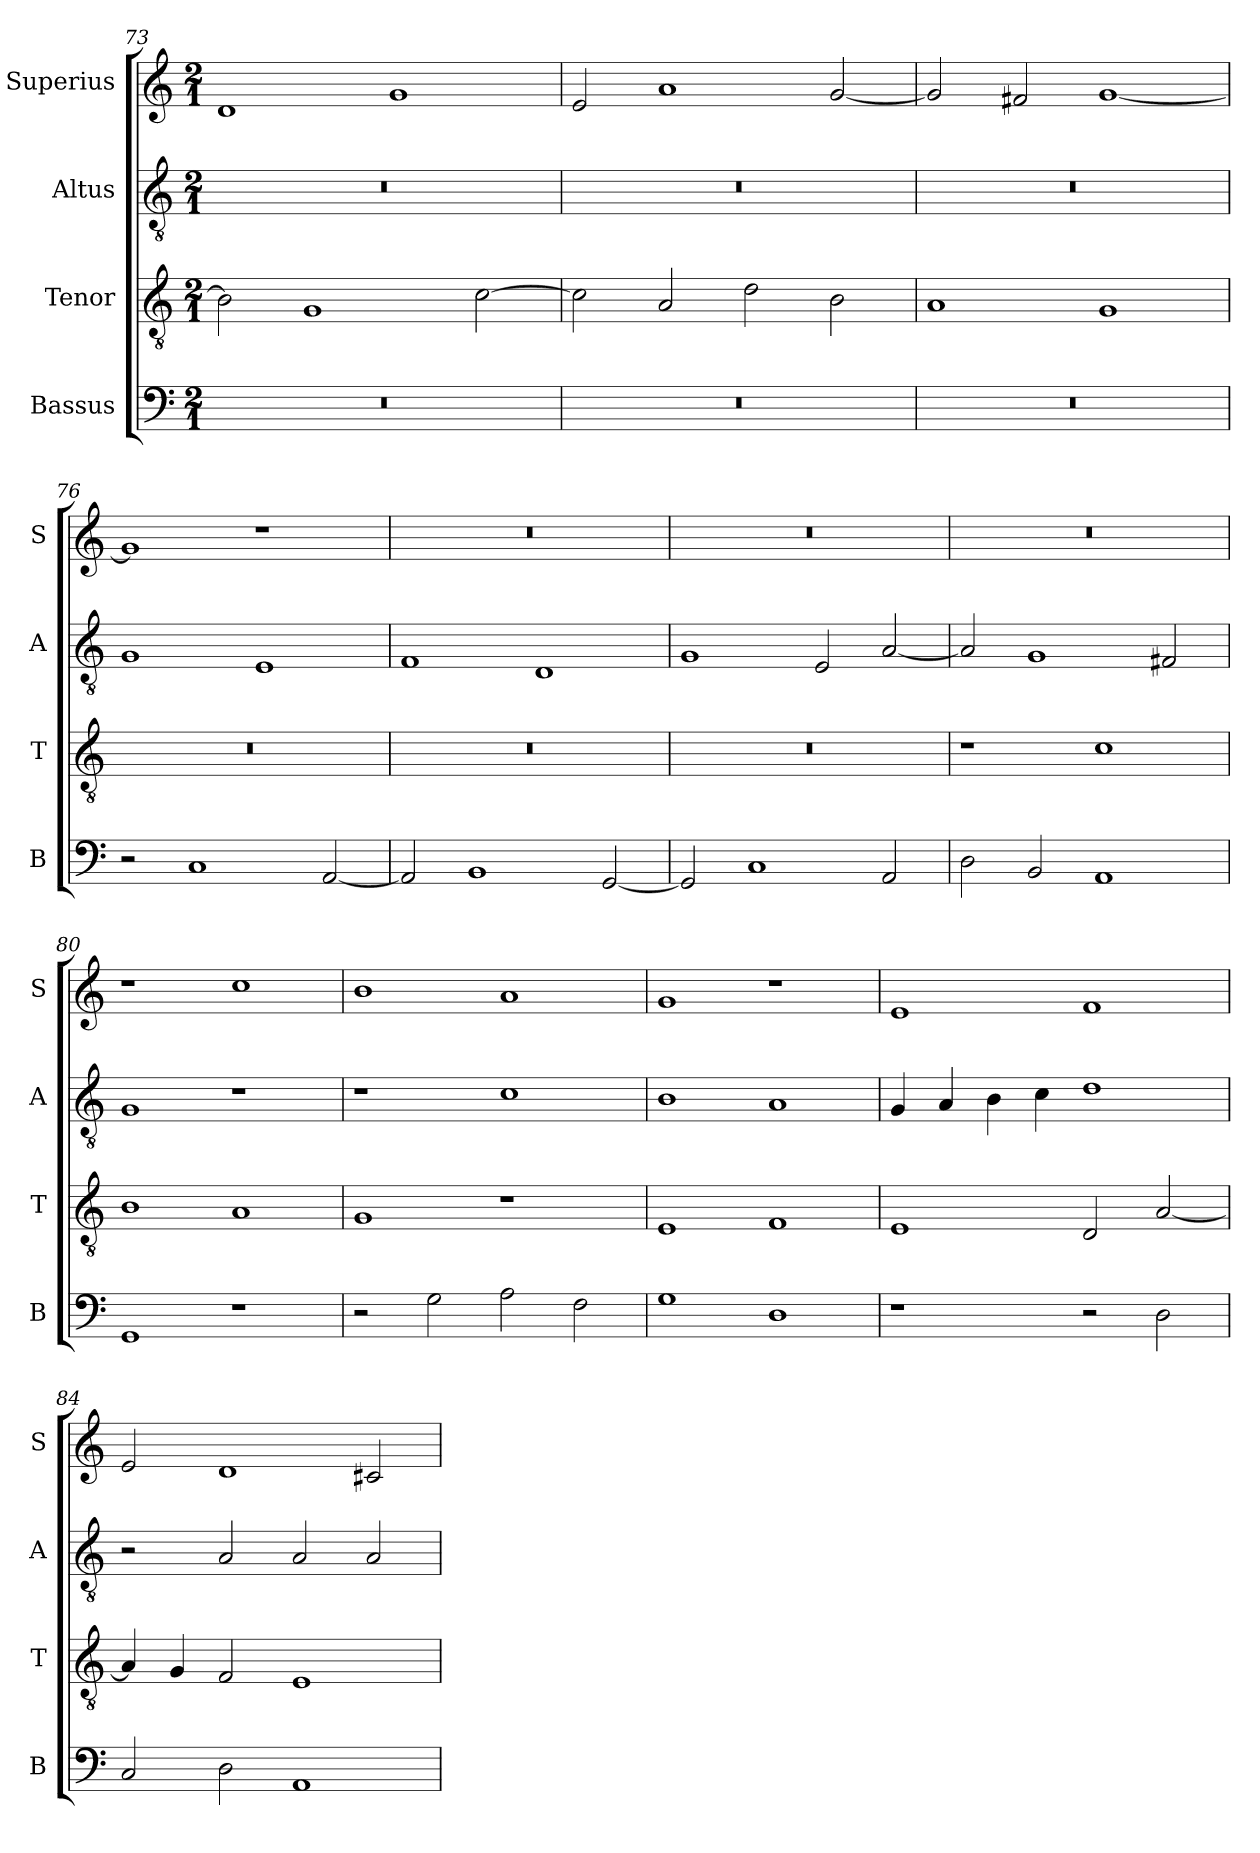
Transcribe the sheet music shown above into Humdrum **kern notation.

**kern	**kern	**kern	**kern
*part4	*part3	*part2	*part1
*staff4	*staff3	*staff2	*staff1
*I"Bassus	*I"Tenor	*I"Altus	*I"Superius
*I'B	*I'T	*I'A	*I'S
*clefF4	*clefGv2	*clefGv2	*clefG2
*k[]	*k[]	*k[]	*k[]
*C:	*C:	*C:	*C:
*M2/1	*M2/1	*M2/1	*M2/1
=73	=73	=73	=73
0r	2B]	0r	1d
.	1G	.	.
.	.	.	1g
.	[2c	.	.
=74	=74	=74	=74
0r	2c]	0r	2e
.	2A	.	1a
.	2d	.	.
.	2B	.	[2g
=75	=75	=75	=75
0r	1A	0r	2g]
.	.	.	2f#X
.	1G	.	[1g
=76	=76	=76	=76
2r	0r	1G	1g]
1C	.	.	.
.	.	1E	1r
[2AA	.	.	.
=77	=77	=77	=77
2AA]	0r	1F	0r
1BB	.	.	.
.	.	1D	.
[2GG	.	.	.
=78	=78	=78	=78
2GG]	0r	1G	0r
1C	.	.	.
.	.	2E	.
2AA	.	[2A	.
=79	=79	=79	=79
2D	1r	2A]	0r
2BB	.	1G	.
1AA	1c	.	.
.	.	2F#X	.
=80	=80	=80	=80
1GG	1B	1G	1r
1r	1A	1r	1cc
=81	=81	=81	=81
2r	1G	1r	1b
2G	.	.	.
2A	1r	1c	1a
2F	.	.	.
=82	=82	=82	=82
1G	1E	1B	1g
1D	1F	1A	1r
=83	=83	=83	=83
1r	1E	4G	1e
.	.	4A	.
.	.	4B	.
.	.	4c	.
2r	2D	1d	1f
2D	[2A	.	.
=84	=84	=84	=84
2C	4A]	2r	2e
.	4G	.	.
2D	2F	2A	1d
1AA	1E	2A	.
.	.	2A	2c#X
=	=	=	=
*-	*-	*-	*-
